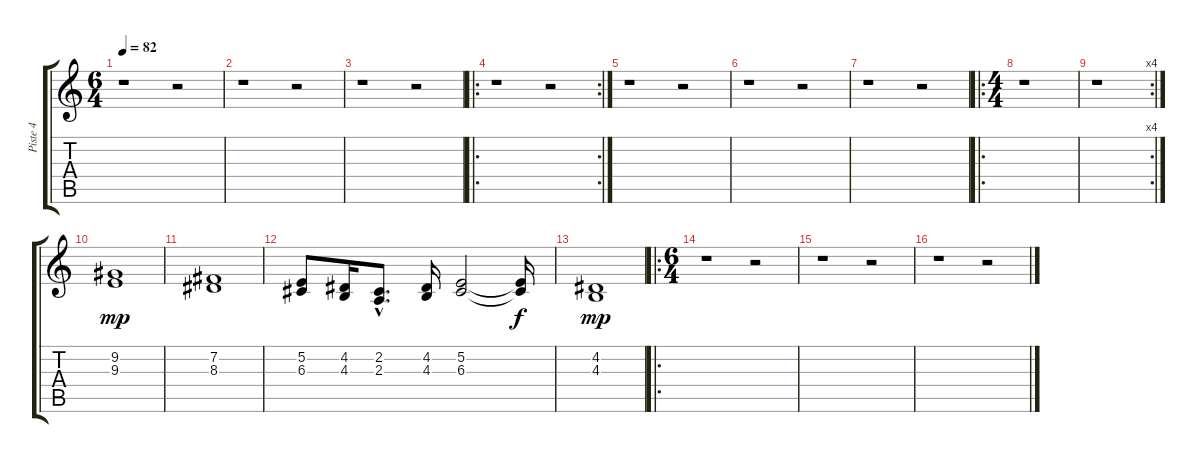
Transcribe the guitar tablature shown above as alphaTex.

\track ("Piste 4" "Piste 4") {instrument stringensemble2}
\staff {score tabs}
\tuning (E4 B3 G3 D3 A2 E2) {hide}
\ts (6 4)
\tempo 82
\clef g2
\ks c
r.1{dy mp instrument stringensemble2} r.2 |
r.1 r.2 |
r.1 r.2 |
\ro
\rc 2
r.1 r.2 |
r.1 r.2 |
r.1 r.2 |
r.1 r.2 |
\ro
\ts (4 4)
r.1 |
\rc 4
r.1 |
(9.2 9.3).1 |
(7.2 8.3).1 |
(5.2 6.3).8 (4.2 4.3).16 (2.2{hac} 2.3{hac}).8{d} (4.2 4.3).16 (5.2 6.3).2 (5.2{t} 6.3{t}).16{dy f} |
(4.2 4.3).1{dy mp} |
\ro
\ts (6 4)
r.1 r.2 |
r.1 r.2 |
r.1 r.2
